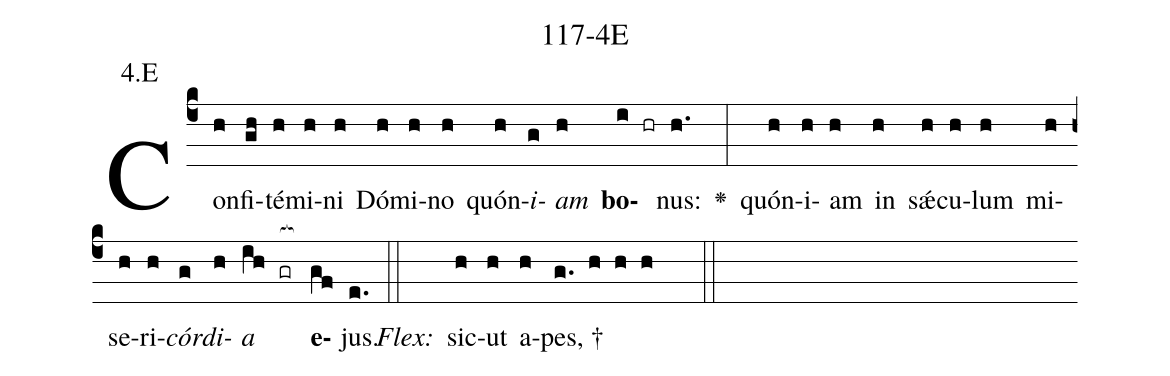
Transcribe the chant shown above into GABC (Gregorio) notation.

name: 117-4E;
annotation: 4.E;
%%
(c4)Con(h)fi(gh)té(h)mi(h)ni(h) Dó(h)mi(h)no(h) quón(h)<i>i</i>(g)<i>am</i>(h) <b>bo</b>(i hr)nus:(h.) <v>\greheightstar</v>(:) quón(h)i(h)am(h) in(h) sǽ(h)cu(h)lum(h) mi(h)se(h)ri(h)<i>cór</i>(g)<i>di</i>(h)<i>a</i>(ih gr[ocb:1{]) <b>e</b>(gf[ocb:0}])jus.(e.) (::)
<i>Flex:</i>()  sic(h)ut(h) a(h)pes, †(g. h h h  ::)

%E(h) u(g) o(h) u(ih) a(gf) e.(e.) (::)
